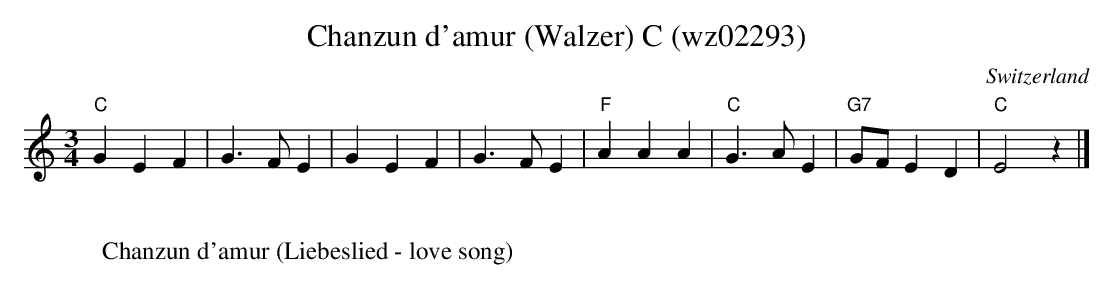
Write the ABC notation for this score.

X:1
T:Chanzun d'amur (Walzer) C (wz02293)
O:Switzerland
M:3/4
L:1/4
K:C major
"C"GEF | G>FE | GEF | G>FE | "F"AAA | "C"G>AE | "G7"G/F/ ED | "C"E2z |]
W:
W: Chanzun d'amur (Liebeslied - love song)
